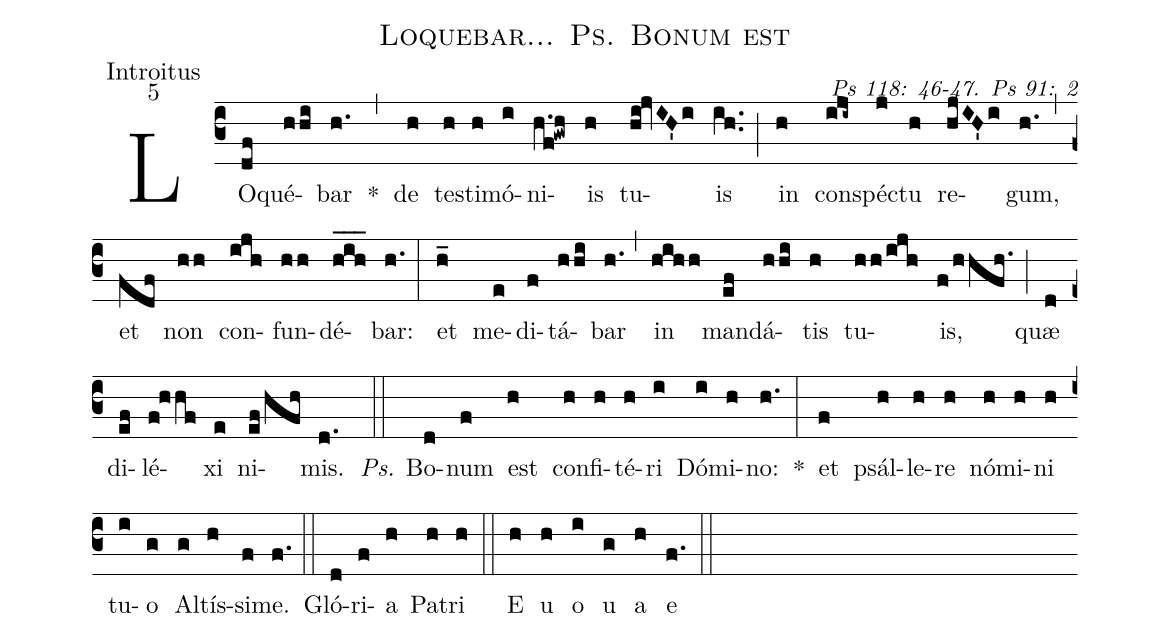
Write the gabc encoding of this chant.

name: Loquebar... Ps. Bonum est;
office-part: Introitus;
mode: 5;
commentary: Ps 118: 46-47. Ps 91: 2;
%%
(c3) LO(df)qué(hhi)bar(h.) *(,) de(h) tes(h)ti(h)mó(i)ni(h.f!gwh)is(h) tu(hi!jvIH'i)is(ih..) (;) in(h) con(iji~)spéc(j)tu(h) re(hjIH'i)gum,(h.) (,) et(fdf) non(hh) con(ijh)fun(hh)dé(hih___)bar:(h.) (:)
et(h_) me(e)di(f)tá(hhi)bar(h.) (,) in(hihh) man(ef)dá(hhi)tis(h) tu(hh/ijh)is,(f/hhfh.) (;) quæ(d) di(ef)lé(f!hhf)xi(e) ni(ef/hfh)mis.(d.) (::)
<i>Ps.</i> Bo(d)num(f) est(h) con(h)fi(h)té(h)ri(i) Dó(i)mi(h)no:(h.) *(:)
et(f) psál(h)le(h)re(h) nó(h)mi(h)ni(h) tu(i)o(g) Al(g)tís(h)si(f)me.(f.) (::)
Gló(d)ri(f)a(h) Pa(h)tri(h) (::)
E(h) u(h) o(i) u(g) a(h) e(f.) (::)
